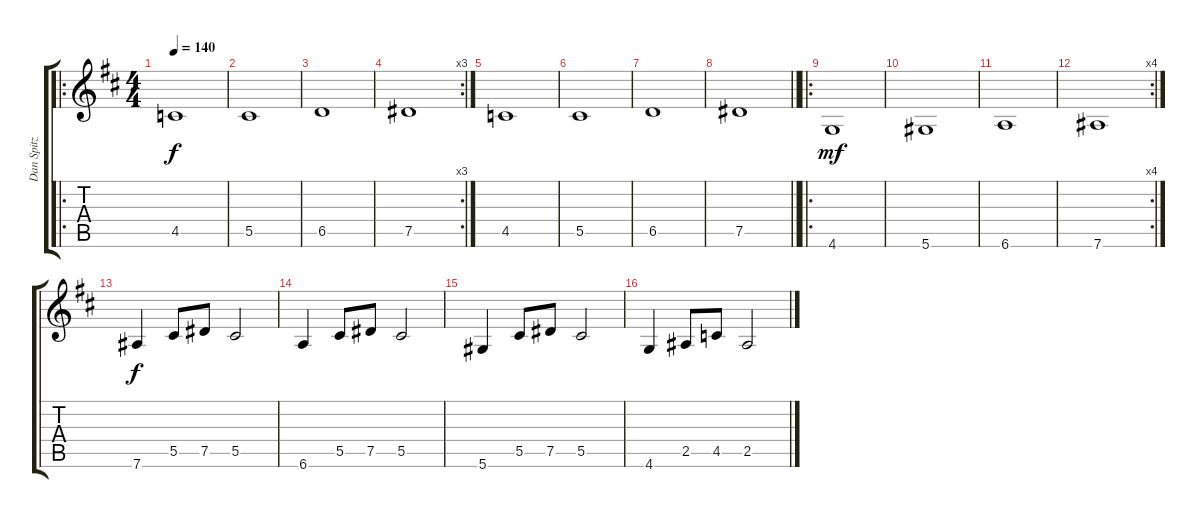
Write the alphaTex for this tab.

\track ("Dan Spitz Distortion" "Dan Spitz ") {instrument distortionguitar}
\staff {score tabs}
\tuning (Eb4 Bb3 Gb3 Db3 Ab2 Eb2) {hide}
\ro
\ts (4 4)
\tempo 140
\clef g2
\ks d
4.5.1{dy f instrument distortionguitar} |
5.5.1 |
6.5.1 |
\rc 3
7.5.1 |
4.5.1 |
5.5.1 |
6.5.1 |
\barLineRight lightlight
7.5.1 |
\ro
4.6.1{dy mf} |
5.6.1 |
6.6.1 |
\rc 4
7.6.1 |
7.6.4{dy f} 5.5.8 7.5.8 5.5.2 |
6.6.4 5.5.8 7.5.8 5.5.2 |
5.6.4 5.5.8 7.5.8 5.5.2 |
4.6.4 2.5.8 4.5.8 2.5.2
